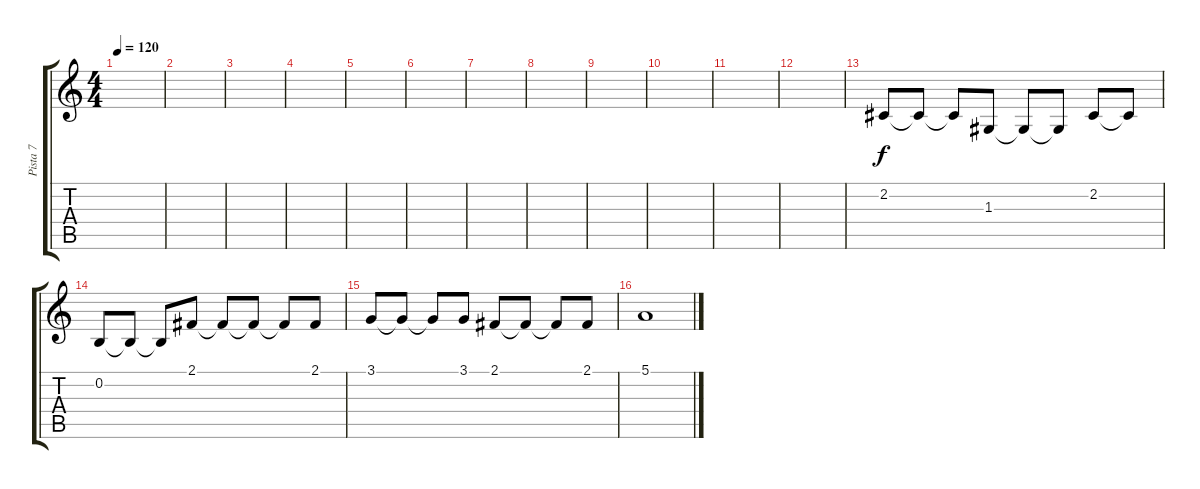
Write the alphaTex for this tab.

\track ("Pista 7" "Pista 7") {instrument brightacousticpiano}
\staff {score tabs}
\tuning (E4 B3 G3 D3 A2 E2) {hide}
\ts (4 4)
\tempo 120
\clef g2
\ks c
|
|
|
|
|
|
|
|
|
|
|
|
2.2.8 2.2{t}.8 2.2{t}.8 1.3.8 1.3{t}.8 1.3{t}.8 2.2.8 2.2{t}.8 |
0.2.8 0.2{t}.8 0.2{t}.8 2.1.8 2.1{t}.8 2.1{t}.8 2.1{t}.8 2.1.8 |
3.1.8 3.1{t}.8 3.1{t}.8 3.1.8 2.1.8 2.1{t}.8 2.1{t}.8 2.1.8 |
5.1.1
